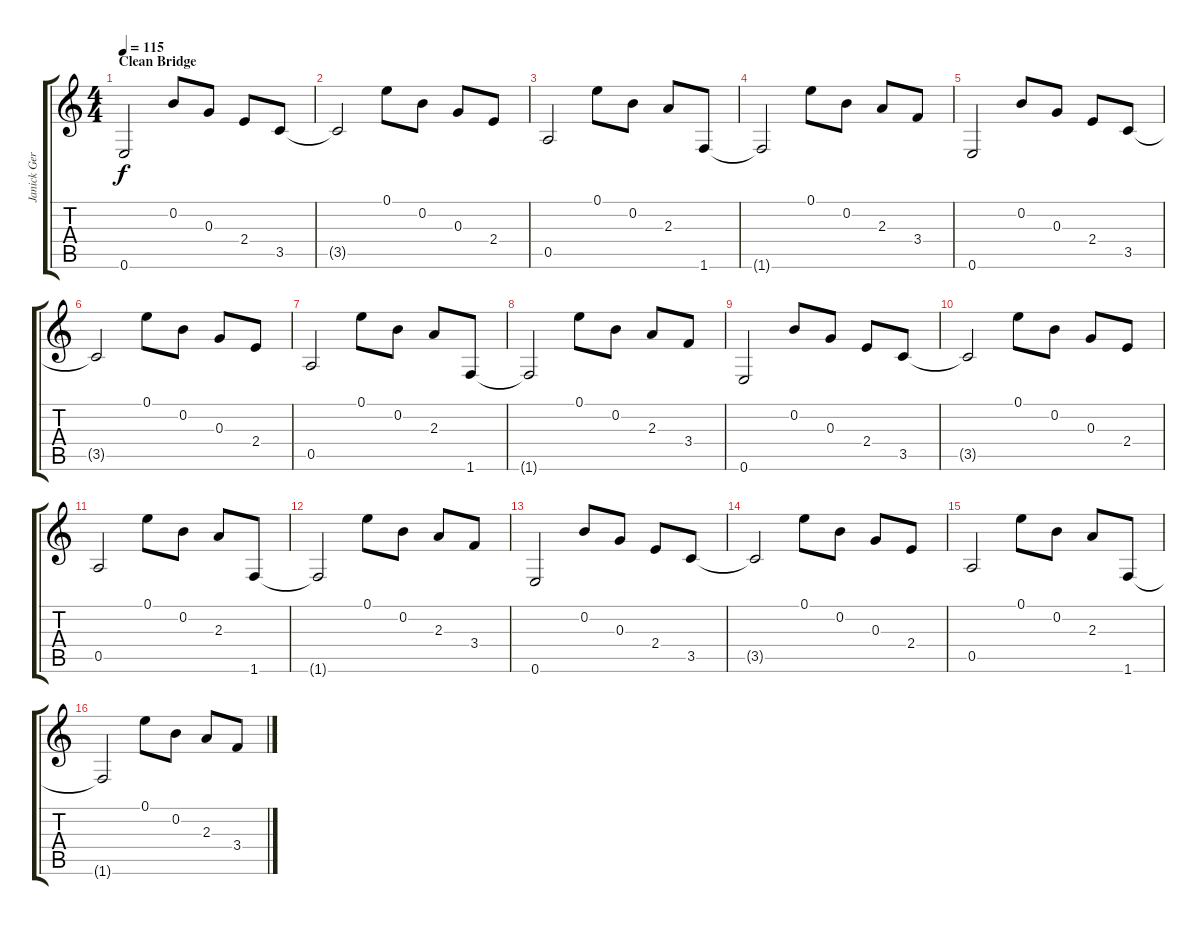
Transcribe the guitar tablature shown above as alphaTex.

\track ("Janick Gers" "Janick Ger") {instrument distortionguitar}
\staff {score tabs}
\tuning (E4 B3 G3 D3 A2 E2) {hide}
\ts (4 4)
\section ("" "Clean Bridge")
\tempo 115
\clef g2
\ks c
0.6.2{dy f volume 6 balance 16 instrument overdrivenguitar} 0.2.8 0.3.8 2.4.8 3.5.8 |
3.5{t}.2 0.1.8 0.2.8 0.3.8 2.4.8 |
0.5.2 0.1.8 0.2.8 2.3.8 1.6.8 |
1.6{t}.2 0.1.8 0.2.8 2.3.8 3.4.8 |
0.6.2 0.2.8 0.3.8 2.4.8 3.5.8 |
3.5{t}.2 0.1.8 0.2.8 0.3.8 2.4.8 |
0.5.2 0.1.8 0.2.8 2.3.8 1.6.8 |
1.6{t}.2 0.1.8 0.2.8 2.3.8 3.4.8 |
0.6.2 0.2.8 0.3.8 2.4.8 3.5.8 |
3.5{t}.2 0.1.8 0.2.8 0.3.8 2.4.8 |
0.5.2 0.1.8 0.2.8 2.3.8 1.6.8 |
1.6{t}.2 0.1.8 0.2.8 2.3.8 3.4.8 |
0.6.2 0.2.8 0.3.8 2.4.8 3.5.8 |
3.5{t}.2 0.1.8 0.2.8 0.3.8 2.4.8 |
0.5.2 0.1.8 0.2.8 2.3.8 1.6.8 |
1.6{t}.2 0.1.8 0.2.8 2.3.8 3.4.8
